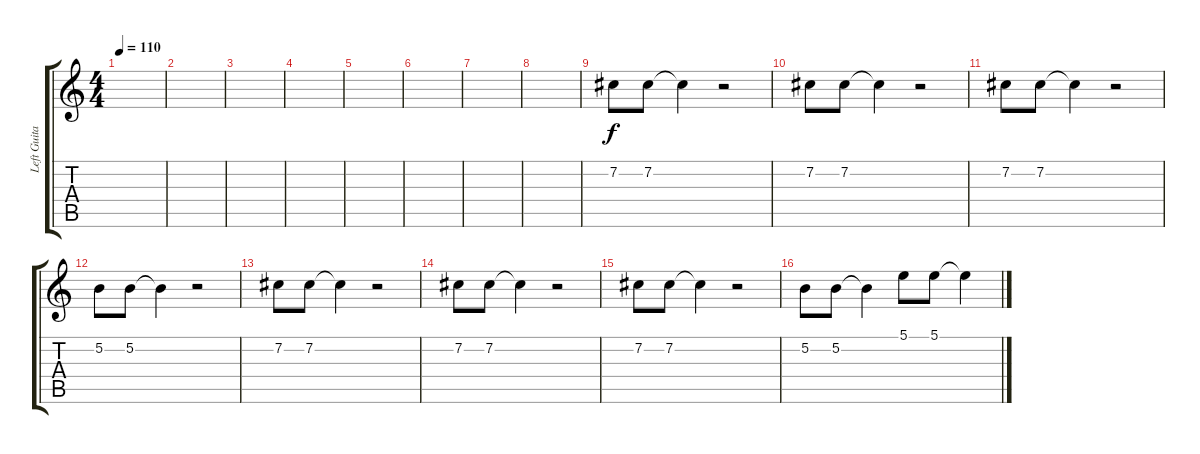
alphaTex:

\track ("Left Guitar" "Left Guita") {instrument distortionguitar}
\staff {score tabs}
\tuning (B3 Gb3 D3 A2 E2 B1) {hide}
\ts (4 4)
\tempo 110
\clef g2
\ks c
|
|
|
|
|
|
|
|
7.2.8{volume 8} 7.2.8 7.2{t}.4 r.2 |
7.2.8 7.2.8 7.2{t}.4 r.2 |
7.2.8 7.2.8 7.2{t}.4 r.2 |
5.2.8 5.2.8 5.2{t}.4 r.2 |
7.2.8 7.2.8 7.2{t}.4 r.2 |
7.2.8 7.2.8 7.2{t}.4 r.2 |
7.2.8 7.2.8 7.2{t}.4 r.2 |
5.2.8 5.2.8 5.2{t}.4 5.1.8 5.1.8 5.1{t}.4
